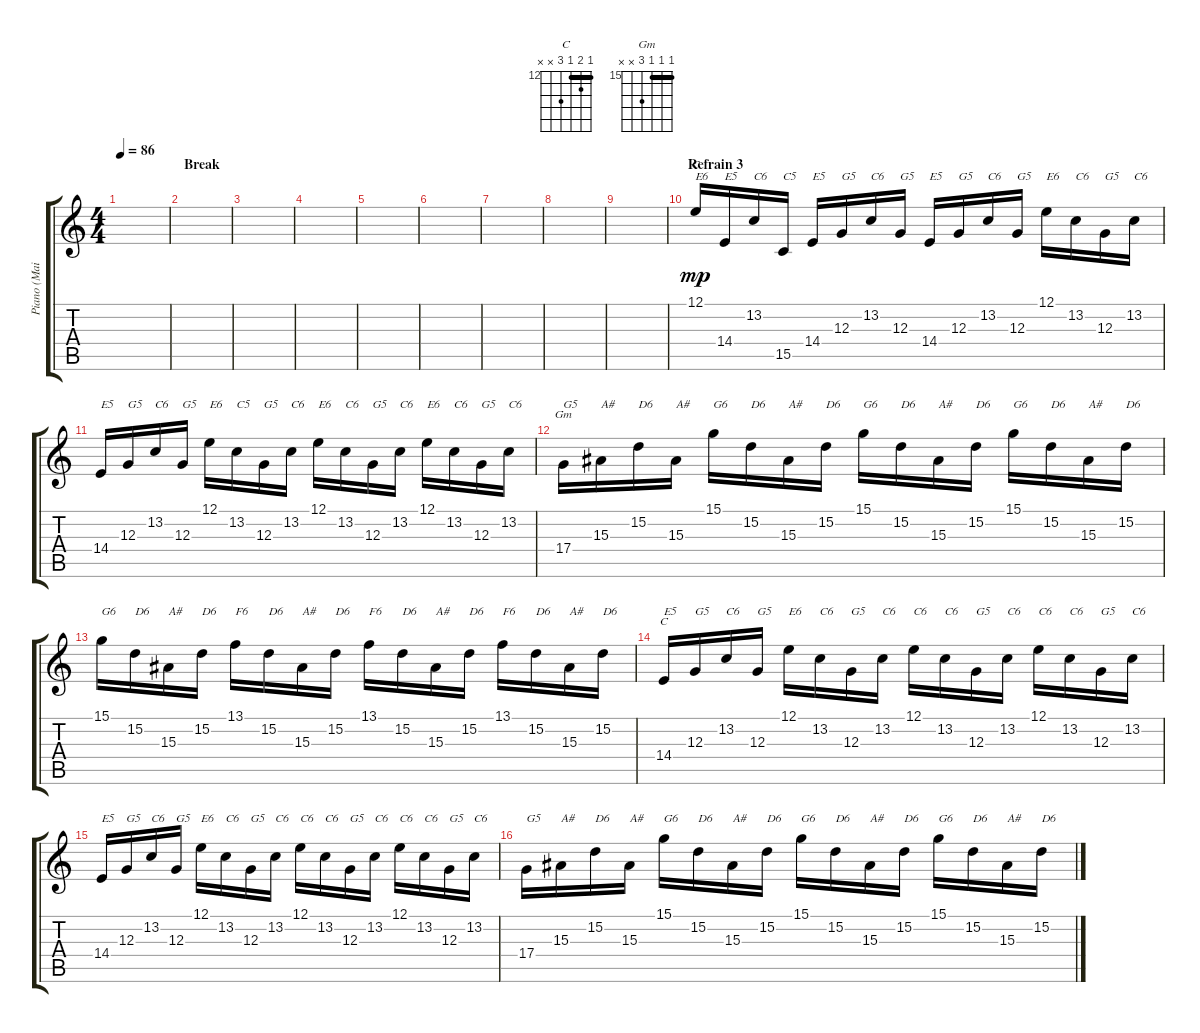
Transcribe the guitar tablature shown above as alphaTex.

\track ("Piano (Main Droite) [Matthew Bellamy]" "Piano (Mai") {instrument brightacousticpiano}
\staff {score tabs}
\tuning (E4 B3 G3 D3 A2 E2) {hide}
\chord ("C" 12 13 12 14 15 x) {firstfret 12 barre 12}
\chord ("Gm" 15 15 15 17 x x) {firstfret 15 barre 15}
\chord ("C" 12 13 12 14 x x) {firstfret 12 barre 12}
\ts (4 4)
\tempo 86
\clef g2
\ks c
|
\section ("" "Break")
|
|
|
|
|
|
|
|
\section ("" "Refrain 3")
12.1.16{ch "C" txt "E6" dy mp} 14.4.16{txt "E5"} 13.2.16{txt "C6"} 15.5.16{txt "C5"} 14.4.16{txt "E5"} 12.3.16{txt "G5"} 13.2.16{txt "C6"} 12.3.16{txt "G5"} 14.4.16{txt "E5"} 12.3.16{txt "G5"} 13.2.16{txt "C6"} 12.3.16{txt "G5"} 12.1.16{txt "E6"} 13.2.16{txt "C6"} 12.3.16{txt "G5"} 13.2.16{txt "C6"} |
14.4.16{txt "E5"} 12.3.16{txt "G5"} 13.2.16{txt "C6"} 12.3.16{txt "G5"} 12.1.16{txt "E6"} 13.2.16{txt "C5"} 12.3.16{txt "G5"} 13.2.16{txt "C6"} 12.1.16{txt "E6"} 13.2.16{txt "C6"} 12.3.16{txt "G5"} 13.2.16{txt "C6"} 12.1.16{txt "E6"} 13.2.16{txt "C6"} 12.3.16{txt "G5"} 13.2.16{txt "C6"} |
17.4.16{ch "Gm" txt "G5"} 15.3.16{txt "A#"} 15.2.16{txt "D6"} 15.3.16{txt "A#"} 15.1.16{txt "G6"} 15.2.16{txt "D6"} 15.3.16{txt "A#"} 15.2.16{txt "D6"} 15.1.16{txt "G6"} 15.2.16{txt "D6"} 15.3.16{txt "A#"} 15.2.16{txt "D6"} 15.1.16{txt "G6"} 15.2.16{txt "D6"} 15.3.16{txt "A#"} 15.2.16{txt "D6"} |
15.1.16{txt "G6"} 15.2.16{txt "D6"} 15.3.16{txt "A#"} 15.2.16{txt "D6"} 13.1.16{txt "F6"} 15.2.16{txt "D6"} 15.3.16{txt "A#"} 15.2.16{txt "D6"} 13.1.16{txt "F6"} 15.2.16{txt "D6"} 15.3.16{txt "A#"} 15.2.16{txt "D6"} 13.1.16{txt "F6"} 15.2.16{txt "D6"} 15.3.16{txt "A#"} 15.2.16{txt "D6"} |
14.4.16{ch "C" txt "E5"} 12.3.16{txt "G5"} 13.2.16{txt "C6"} 12.3.16{txt "G5"} 12.1.16{txt "E6"} 13.2.16{txt "C6"} 12.3.16{txt "G5"} 13.2.16{txt "C6"} 12.1.16{txt "C6"} 13.2.16{txt "C6"} 12.3.16{txt "G5"} 13.2.16{txt "C6"} 12.1.16{txt "C6"} 13.2.16{txt "C6"} 12.3.16{txt "G5"} 13.2.16{txt "C6"} |
14.4.16{txt "E5"} 12.3.16{txt "G5"} 13.2.16{txt "C6"} 12.3.16{txt "G5"} 12.1.16{txt "E6"} 13.2.16{txt "C6"} 12.3.16{txt "G5"} 13.2.16{txt "C6"} 12.1.16{txt "C6"} 13.2.16{txt "C6"} 12.3.16{txt "G5"} 13.2.16{txt "C6"} 12.1.16{txt "C6"} 13.2.16{txt "C6"} 12.3.16{txt "G5"} 13.2.16{txt "C6"} |
17.4.16{txt "G5"} 15.3.16{txt "A#"} 15.2.16{txt "D6"} 15.3.16{txt "A#"} 15.1.16{txt "G6"} 15.2.16{txt "D6"} 15.3.16{txt "A#"} 15.2.16{txt "D6"} 15.1.16{txt "G6"} 15.2.16{txt "D6"} 15.3.16{txt "A#"} 15.2.16{txt "D6"} 15.1.16{txt "G6"} 15.2.16{txt "D6"} 15.3.16{txt "A#"} 15.2.16{txt "D6"}
